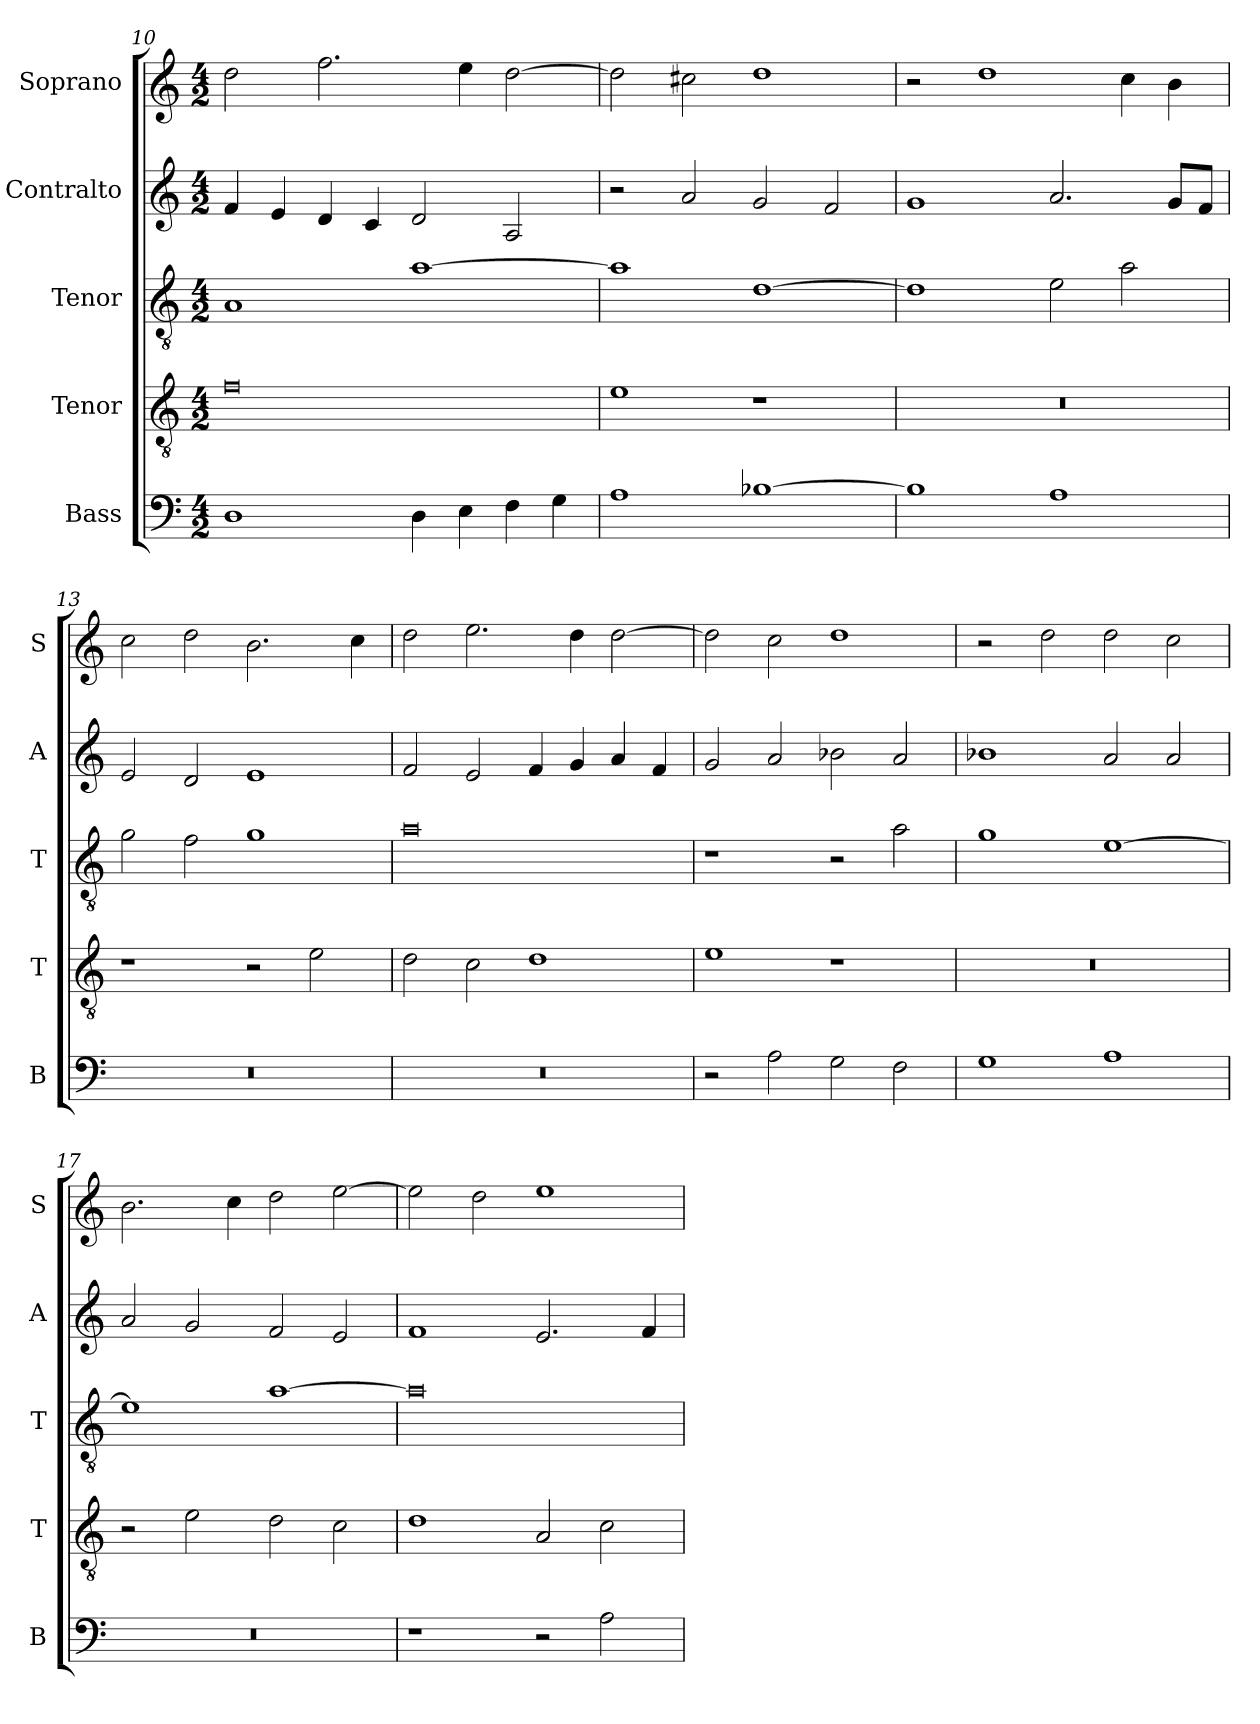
**kern	**kern	**kern	**kern	**kern
*part5	*part4	*part3	*part2	*part1
*staff5	*staff4	*staff3	*staff2	*staff1
*I"Bass	*I"Tenor	*I"Tenor	*I"Contralto	*I"Soprano
*I'B	*I'T	*I'T	*I'A	*I'S
*clefF4	*clefGv2	*clefGv2	*clefG2	*clefG2
*k[]	*k[]	*k[]	*k[]	*k[]
*A:aeo	*A:aeo	*A:aeo	*A:aeo	*A:aeo
*M4/2	*M4/2	*M4/2	*M4/2	*M4/2
=10	=10	=10	=10	=10
1D	0f	1A	4f	2dd
.	.	.	4e	.
.	.	.	4d	2.ff
.	.	.	4c	.
4D	.	[1a	2d	.
4E	.	.	.	4ee
4F	.	.	2A	[2dd
4G	.	.	.	.
=11	=11	=11	=11	=11
1A	1e	1a]	2r	2dd]
.	.	.	2a	2cc#X
[1B-X	1r	[1d	2g	1dd
.	.	.	2f	.
=12	=12	=12	=12	=12
1B-]	0r	1d]	1g	2r
.	.	.	.	1dd
1A	.	2e	2.a	.
.	.	2a	.	4cc
.	.	.	8g/L	4b
.	.	.	8f/J	.
=13	=13	=13	=13	=13
0r	1r	2g	2e	2cc
.	.	2f	2d	2dd
.	2r	1g	1e	2.b
.	2e	.	.	.
.	.	.	.	4cc
=14	=14	=14	=14	=14
0r	2d	0a	2f	2dd
.	2c	.	2e	2.ee
.	1d	.	4f	.
.	.	.	4g	4dd
.	.	.	4a	[2dd
.	.	.	4f	.
=15	=15	=15	=15	=15
2r	1e	1r	2g	2dd]
2A	.	.	2a	2cc
2G	1r	2r	2b-X	1dd
2F	.	2a	2a	.
=16	=16	=16	=16	=16
1G	0r	1g	1b-X	2r
.	.	.	.	2dd
1A	.	[1e	2a	2dd
.	.	.	2a	2cc
=17	=17	=17	=17	=17
0r	2r	1e]	2a	2.b
.	2e	.	2g	.
.	.	.	.	4cc
.	2d	[1a	2f	2dd
.	2c	.	2e	[2ee
=18	=18	=18	=18	=18
1r	1d	0a]	1f	2ee]
.	.	.	.	2dd
2r	2A	.	2.e	1ee
2A	2c	.	.	.
.	.	.	4f	.
=	=	=	=	=
*-	*-	*-	*-	*-
